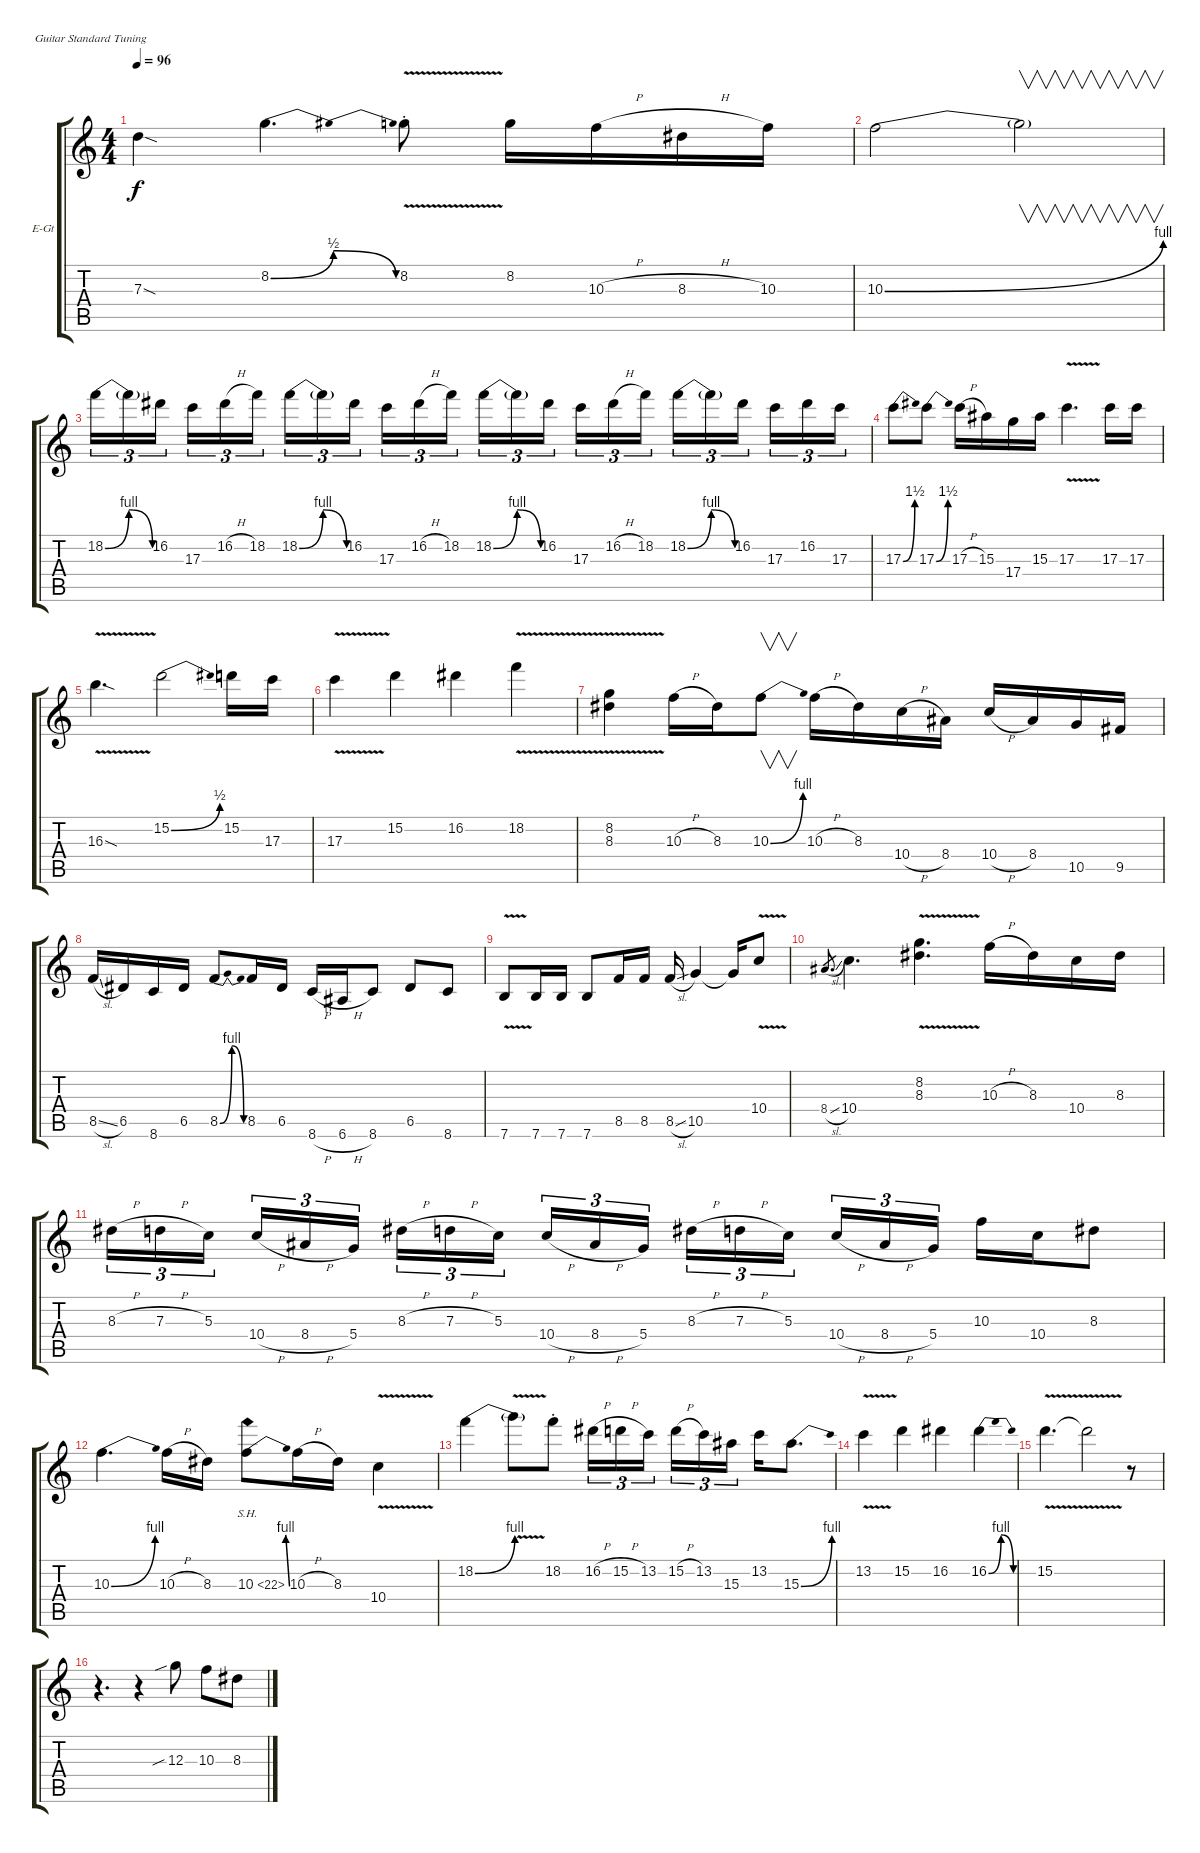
\defaultSystemsLayout 4
\bracketExtendMode groupsimilarinstruments
\firstSystemTrackNameOrientation horizontal
\otherSystemsTrackNameOrientation horizontal
\track ("Extra Guitar " "E-Gt") {instrument distortionguitar}
\staff {score tabs}
\tuning (E4 B3 G3 D3 A2 E2)
\ts (4 4)
\tempo 96
\clef g2
\scale
0.333333
\ks c
7.3{sod}.4{dy f} 8.2{be (bendrelease 0 0 15.6 2 43.8 2 58.199999999999996 0)}.4{d} 8.2{v st}.8 8.2.16 10.3{h}.16 8.3{h}.16 10.3.16 |
\scale
0.333333 10.3{be (bend 0 0 7.199999999999999 4)}.2 10.3{t}.2{v} |
18.2{be (bendrelease 0 0 10.2 4 20.4 4 30 0)}.16{tu (3 2)} 18.2{t}.16{tu (3 2)} 16.2.16{tu (3 2)} 17.3.16{tu (3 2)} 16.2{h}.16{tu (3 2)} 18.2.16{tu (3 2)} 18.2{be (bendrelease 0 0 10.2 4 20.4 4 30 0)}.16{tu (3 2)} 18.2{t}.16{tu (3 2)} 16.2.16{tu (3 2)} 17.3.16{tu (3 2)} 16.2{h}.16{tu (3 2)} 18.2.16{tu (3 2)} 18.2{be (bendrelease 0 0 10.2 4 20.4 4 30 0)}.16{tu (3 2)} 18.2{t}.16{tu (3 2)} 16.2.16{tu (3 2)} 17.3.16{tu (3 2)} 16.2{h}.16{tu (3 2)} 18.2.16{tu (3 2)} 18.2{be (bendrelease 0 0 10.2 4 20.4 4 30 0)}.16{tu (3 2)} 18.2{t}.16{tu (3 2)} 16.2.16{tu (3 2)} 17.3.16{tu (3 2)} 16.2.16{tu (3 2)} 17.3.16{tu (3 2)} |
17.3{be (bend 0 0 15.6 6)}.8 17.3{be (bend 0 0 15 6)}.8 17.3{h}.16 15.3.16 17.4.16 15.3.16 17.3{v}.4{d} 17.3.16 17.3.16 |
16.3{v sod}.4{d} 15.2{be (bend 0 0 16.2 2)}.2 15.2.16 17.3.16 |
17.3{v}.4 15.2.4 16.2.4 18.2{v}.4 |
(8.2{v} 8.3{v}).4 10.3{h}.16 8.3.16 10.3{be (bend 0 0 15 4)}.8{v} 10.3{h}.16 8.3.16 10.4{h}.16 8.4.16 10.4{h}.16 8.4.16 10.5.16 9.5.16 |
8.5{sl}.16 6.5.16 8.6.16 6.5.16 8.5{be (bendrelease 0 0 10.2 4 20.4 4 30 0)}.8 8.5.16 6.5.16 8.6{h}.16 6.6{h}.16 8.6.8 6.5.8 8.6.8 |
7.6{v}.8 7.6.16 7.6.16 7.6.8 8.5.16 8.5.16 8.5{sl}.16 10.5.4 10.5{t}.16 10.4{v}.8 |
8.4{sl}.8{d gr} 10.4.4{d} (8.3{v} 8.2{v}).4{d} 10.3{h}.16 8.3.16 10.4.16 8.3.16 |
8.3{h}.16{tu (3 2)} 7.3{h}.16{tu (3 2)} 5.3.16{tu (3 2)} 10.4{h}.16{tu (3 2)} 8.4{h}.16{tu (3 2)} 5.4.16{tu (3 2)} 8.3{h}.16{tu (3 2)} 7.3{h}.16{tu (3 2)} 5.3.16{tu (3 2)} 10.4{h}.16{tu (3 2)} 8.4{h}.16{tu (3 2)} 5.4.16{tu (3 2)} 8.3{h}.16{tu (3 2)} 7.3{h}.16{tu (3 2)} 5.3.16{tu (3 2)} 10.4{h}.16{tu (3 2)} 8.4{h}.16{tu (3 2)} 5.4.16{tu (3 2)} 10.3.16 10.4.16 8.3.8 |
10.3{be (bend 0 0 15 4)}.4{d} 10.3{h}.16 8.3.16 10.3{be (bend 0 0 15 4) sh 12}.8 10.3{h}.16 8.3.16 10.4{v}.4 |
18.2{be (bend 0 0 15 4)}.4 18.2{v t}.8 18.2{st}.8 16.2{h}.16{tu (3 2)} 15.2{h}.16{tu (3 2)} 13.2.16{tu (3 2)} 15.2{h}.16{tu (3 2)} 13.2.16{tu (3 2)} 15.3.16{tu (3 2)} 13.2.16 15.3{be (bend 0 0 15 4)}.8{d} |
13.2{v}.4 15.2.4 16.2.4 16.2{be (bendrelease 0 0 10.2 4 36.6 4 59.4 0)}.4 |
15.2{v}.4{d} 15.2{v t}.2 r.8 |
r.4{d} r.4 12.3{sib}.8 10.3.8 8.3.8
